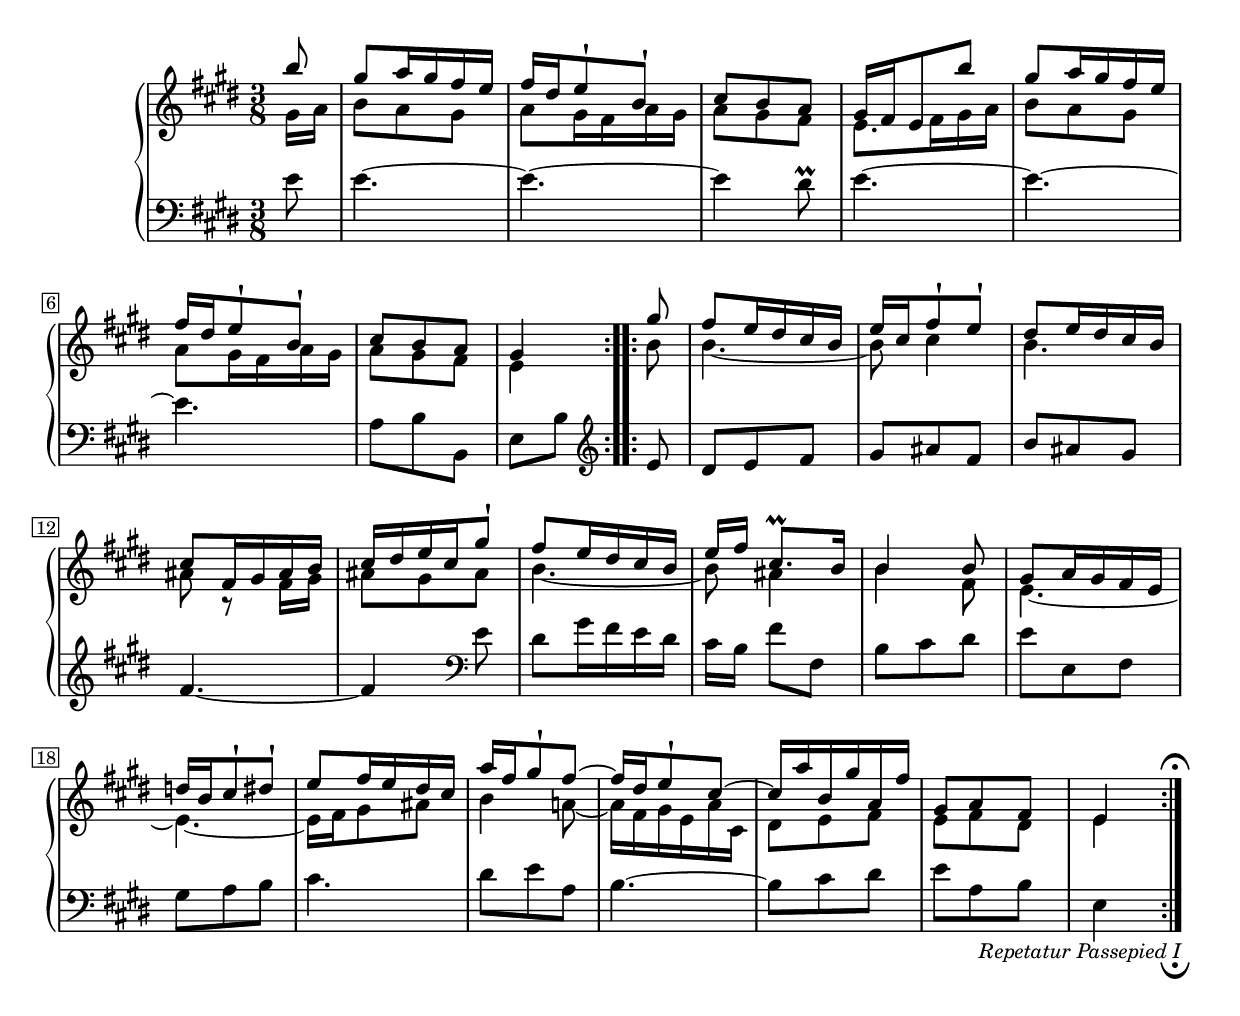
Global = {
  \key e \major
  \time 3/8
  \include "../../global.ly"
}

Soprano = \context Voice = "one" \relative c'' {
  \voiceOne
  \stemUp\tieUp
  \override MultiMeasureRest.staff-position = #0
  \override Rest.staff-position = #0
  \label #'SuiteVPassepiedII
  \repeat volta 2 {
  \partial 8 b'8
  %1
  | gis8 a16 gis fis e
  | fis dis e8^! b^!
  | cis b a
  | gis16 fis e8 b''
  %5
  | gis8 a16 gis fis e
  | fis dis e8^! b^!
  | cis b a
  | gis4
  }
  %\break
  \repeat volta 2 {
  \partial 8 gis'8
  | fis e16 dis cis b
  %10
  | e cis fis8^! e^!
  | dis e16 dis cis b
  | cis8 fis,16 gis ais b
  | cis dis e cis gis'8^!
  | fis e16 dis cis b
  %15
  | e[ fis] cis8.\prall b16
  | b4 b8
  | gis8 a16 gis fis e
  | d' b cis8^! dis^!
  | e fis16 e dis cis
  %20
  | a'16 fis gis8^! fis~
  | fis16 dis e8^! cis~
  | cis16 a' b, gis' a, fis'
  | gis,8 a fis
  | e4
    \override Score.TextMark.self-alignment-X = #CENTER
    \textEndMark \markup { \musicglyph "scripts.ufermata" }
  }
}

Alto = \context Voice = "two" \relative c'' {
  \voiceTwo
  \stemDown\tieDown
  \override Rest.staff-position = #0
  \partial 8 gis16 a
  %1
  | b8 a gis
  | a gis16 fis a gis
  | a8 gis fis
  | e8. fis16 gis a
  %5
  | b8 a gis
  | a gis16 fis a gis
  | a8 gis fis
  | e4
  \partial 8 b'8
  | b4.~
  %10
  | b8 cis4
  | b4.
  | ais8 b,8\rest fis'16 gis
  | ais8 gis ais
  | b4.~
  %15
  | b8 ais4
  | b4 fis8
  | e4.~
  | e~
  | e16 fis gis8 ais
  %20
  | b4 a8~
  | a16 fis gis e a cis,
  | dis8 e fis
  | e fis dis
  | e4
}

Bass = \context Voice = "four" \relative c' {
  \voiceFour
  \stemNeutral\tieNeutral
  \override MultiMeasureRest.staff-position = #0
  \override Rest.staff-position = #0
  \override Script.direction = #UP
  \repeat volta 2 {
  \partial 8 e8
  %1
  | e4.~
  | e~
  | e4 dis8\prall
  | e4.~
  %5
  | e~
  | e
  | a,8 b b,
  | e[ b']
  }
  \repeat volta 2 {
  \partial 8 { \clef treble e8 }
  | dis e fis
  %10
  | gis ais fis
  | b ais gis
  | fis4.~
  | fis4 \clef bass e8
  | dis gis16 fis e dis
  %15
  | cis[ b] fis'8 fis,
  | b8 cis dis
  | e e, fis
  | gis a b
  | cis4.
  %20
  | dis8 e a,
  | b4.~
  | b8 cis dis
  | e a,_\markup { \hspace #1 "Repetatur Passepied I" } b
  | e,4
    \tweak direction #DOWN
    \textEndMark \markup { \musicglyph "scripts.dfermata" }
  }
}

\score {
  \new PianoStaff
  <<
    \accidentalStyle Score.piano
    \context Staff = "upper" <<
      \set Staff.midiInstrument = #"acoustic grand"
      \Global
      \clef treble
      \Soprano
      \Alto
    >>
    \context Staff = "lower" <<
      \set Staff.midiInstrument = #"acoustic grand"
      \Global
      \clef bass
      \Bass
    >>
  >>
  \header {
    composer = ##f % "Johann Sebastian Bach"
    opus = ##f % "BWV 810"
    title = \markup { "Passepied II" }
    subtitle = ##f
  }
  \layout {
    \context {
      \PianoStaff
      \override Parentheses.font-size = #-2
      \override TextScript.font-shape = #'italic
      \override TextScript.font-size = #-1
    }
  }
  \midi {
    \tempo 4 = 100
  }
}
